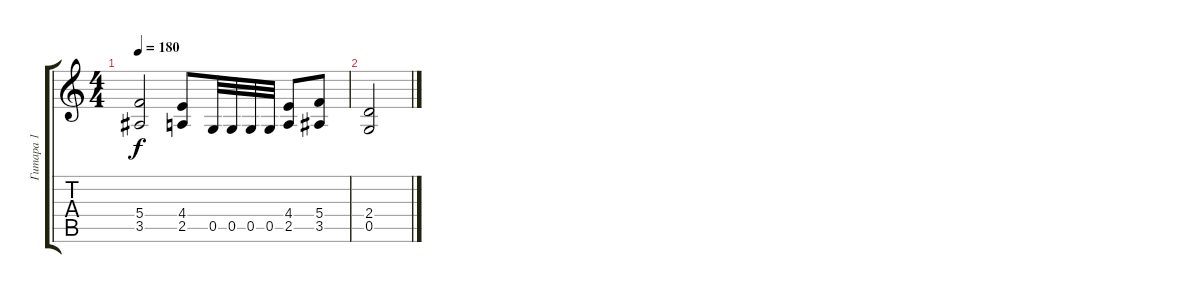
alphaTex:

\track ("Гитара 1" "Гитара 1") {instrument distortionguitar}
\staff {score tabs}
\tuning (D4 A3 F3 C3 G2 D2) {hide}
\ts (4 4)
\tempo 180
\clef g2
\ks c
(5.4 3.5).2{dy f} (4.4 2.5).8 0.5.32 0.5.32 0.5.32 0.5.32 (4.4 2.5).8 (5.4 3.5).8 |
(2.4 0.5).2
